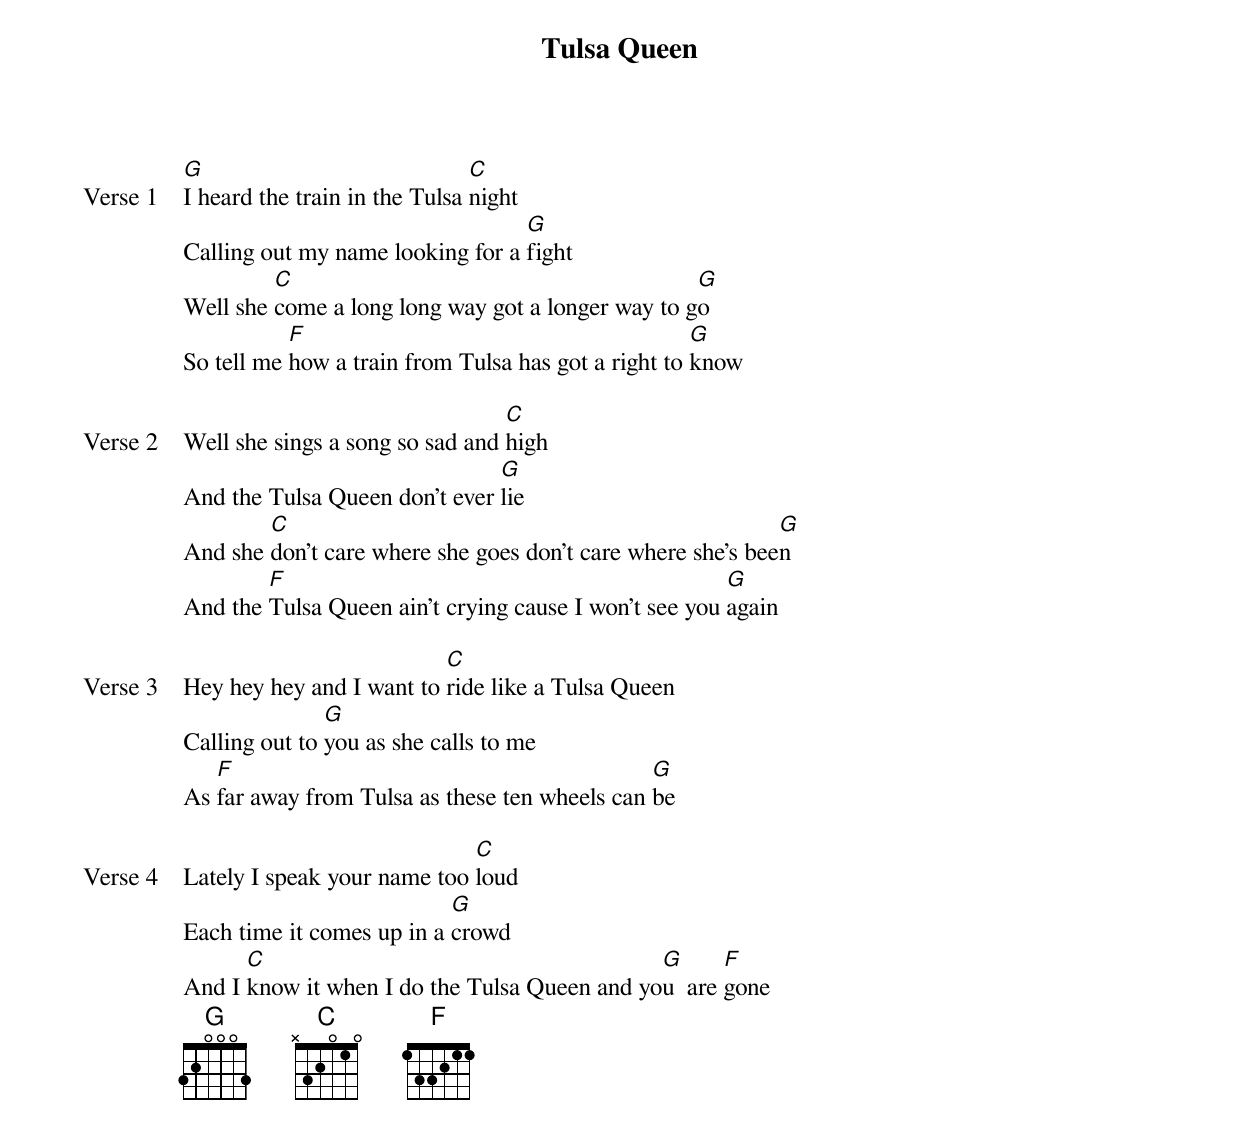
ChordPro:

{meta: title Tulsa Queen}
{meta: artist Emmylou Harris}
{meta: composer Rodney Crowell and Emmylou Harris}
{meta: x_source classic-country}
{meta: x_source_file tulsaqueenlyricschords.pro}
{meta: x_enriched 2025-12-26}

{start_of_verse: Verse 1}
[G]I heard the train in the Tulsa [C]night
Calling out my name looking for a [G]fight
Well she [C]come a long long way got a longer way to g[G]o
So tell me [F]how a train from Tulsa has got a right to [G]know
{end_of_verse}

{start_of_verse: Verse 2}
Well she sings a song so sad and [C]high
And the Tulsa Queen don't ever [G]lie
And she [C]don't care where she goes don't care where she's bee[G]n
And the [F]Tulsa Queen ain't crying cause I won't see you [G]again
{end_of_verse}

{start_of_verse: Verse 3}
Hey hey hey and I want to [C]ride like a Tulsa Queen
Calling out to [G]you as she calls to me
As [F]far away from Tulsa as these ten wheels can [G]be
{end_of_verse}

{start_of_verse: Verse 4}
Lately I speak your name too [C]loud
Each time it comes up in a [G]crowd
And I [C]know it when I do the Tulsa Queen and yo[G]u  are [F]gone
{end_of_verse}
